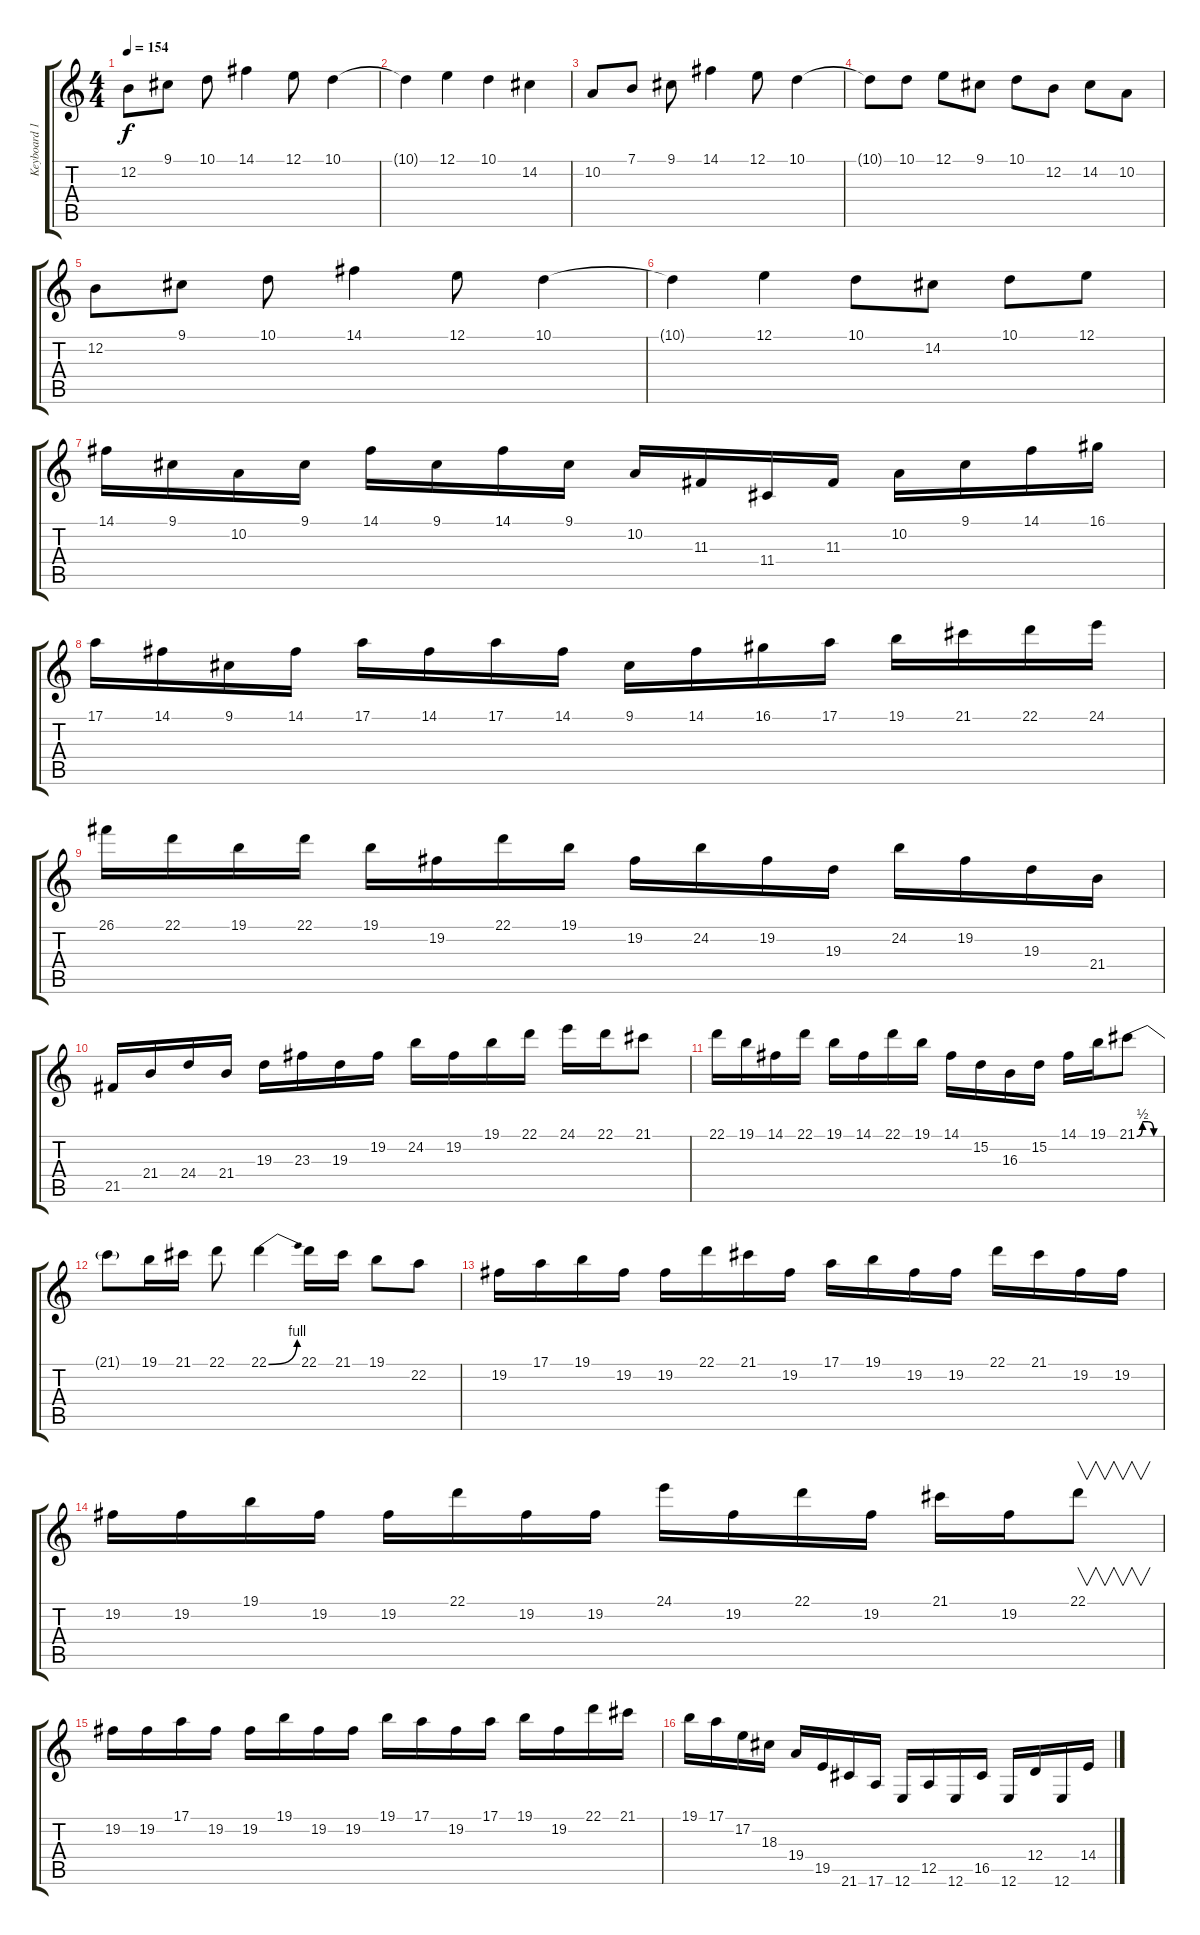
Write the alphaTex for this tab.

\track ("Keyboard 1" "Keyboard 1") {instrument lead1square}
\staff {score tabs}
\tuning (E4 B3 G3 D3 A2 E2) {hide}
\ts (4 4)
\tempo 154
\clef g2
\ks c
12.2.8{dy f} 9.1.8 10.1.8 14.1.4 12.1.8 10.1.4 |
10.1{t}.4 12.1.4 10.1.4 14.2.4 |
10.2.8 7.1.8 9.1.8 14.1.4 12.1.8 10.1.4 |
10.1{t}.8 10.1.8 12.1.8 9.1.8 10.1.8 12.2.8 14.2.8 10.2.8 |
12.2.8 9.1.8 10.1.8 14.1.4 12.1.8 10.1.4 |
10.1{t}.4 12.1.4 10.1.8 14.2.8 10.1.8 12.1.8 |
14.1.16 9.1.16 10.2.16 9.1.16 14.1.16 9.1.16 14.1.16 9.1.16 10.2.16 11.3.16 11.4.16 11.3.16 10.2.16 9.1.16 14.1.16 16.1.16 |
17.1.16 14.1.16 9.1.16 14.1.16 17.1.16 14.1.16 17.1.16 14.1.16 9.1.16 14.1.16 16.1.16 17.1.16 19.1.16 21.1.16 22.1.16 24.1.16 |
\section ("" "")
26.1.16 22.1.16 19.1.16 22.1.16 19.1.16 19.2.16 22.1.16 19.1.16 19.2.16 24.2.16 19.2.16 19.3.16 24.2.16 19.2.16 19.3.16 21.4.16 |
21.5.16 21.4.16 24.4.16 21.4.16 19.3.16 23.3.16 19.3.16 19.2.16 24.2.16 19.2.16 19.1.16 22.1.16 24.1.16 22.1.16 21.1.8 |
22.1.16 19.1.16 14.1.16 22.1.16 19.1.16 14.1.16 22.1.16 19.1.16 14.1.16 15.2.16 16.3.16 15.2.16 14.1.16 19.1.16 21.1{be (custom 0 0 15 2 30 2 45 0 60 0)}.8 |
21.1{t}.8 19.1.16 21.1.16 22.1.8 22.1{be (bend 0 0 60 4)}.4 22.1.16 21.1.16 19.1.8 22.2.8 |
19.2.16 17.1.16 19.1.16 19.2.16 19.2.16 22.1.16 21.1.16 19.2.16 17.1.16 19.1.16 19.2.16 19.2.16 22.1.16 21.1.16 19.2.16 19.2.16 |
19.2.16 19.2.16 19.1.16 19.2.16 19.2.16 22.1.16 19.2.16 19.2.16 24.1.16 19.2.16 22.1.16 19.2.16 21.1.16 19.2.16 22.1.8{v} |
19.2.16 19.2.16 17.1.16 19.2.16 19.2.16 19.1.16 19.2.16 19.2.16 19.1.16 17.1.16 19.2.16 17.1.16 19.1.16 19.2.16 22.1.16 21.1.16 |
19.1.16 17.1.16 17.2.16 18.3.16 19.4.16 19.5.16 21.6.16 17.6.16 12.6.16 12.5.16 12.6.16 16.5.16 12.6.16 12.4.16 12.6.16 14.4.16
